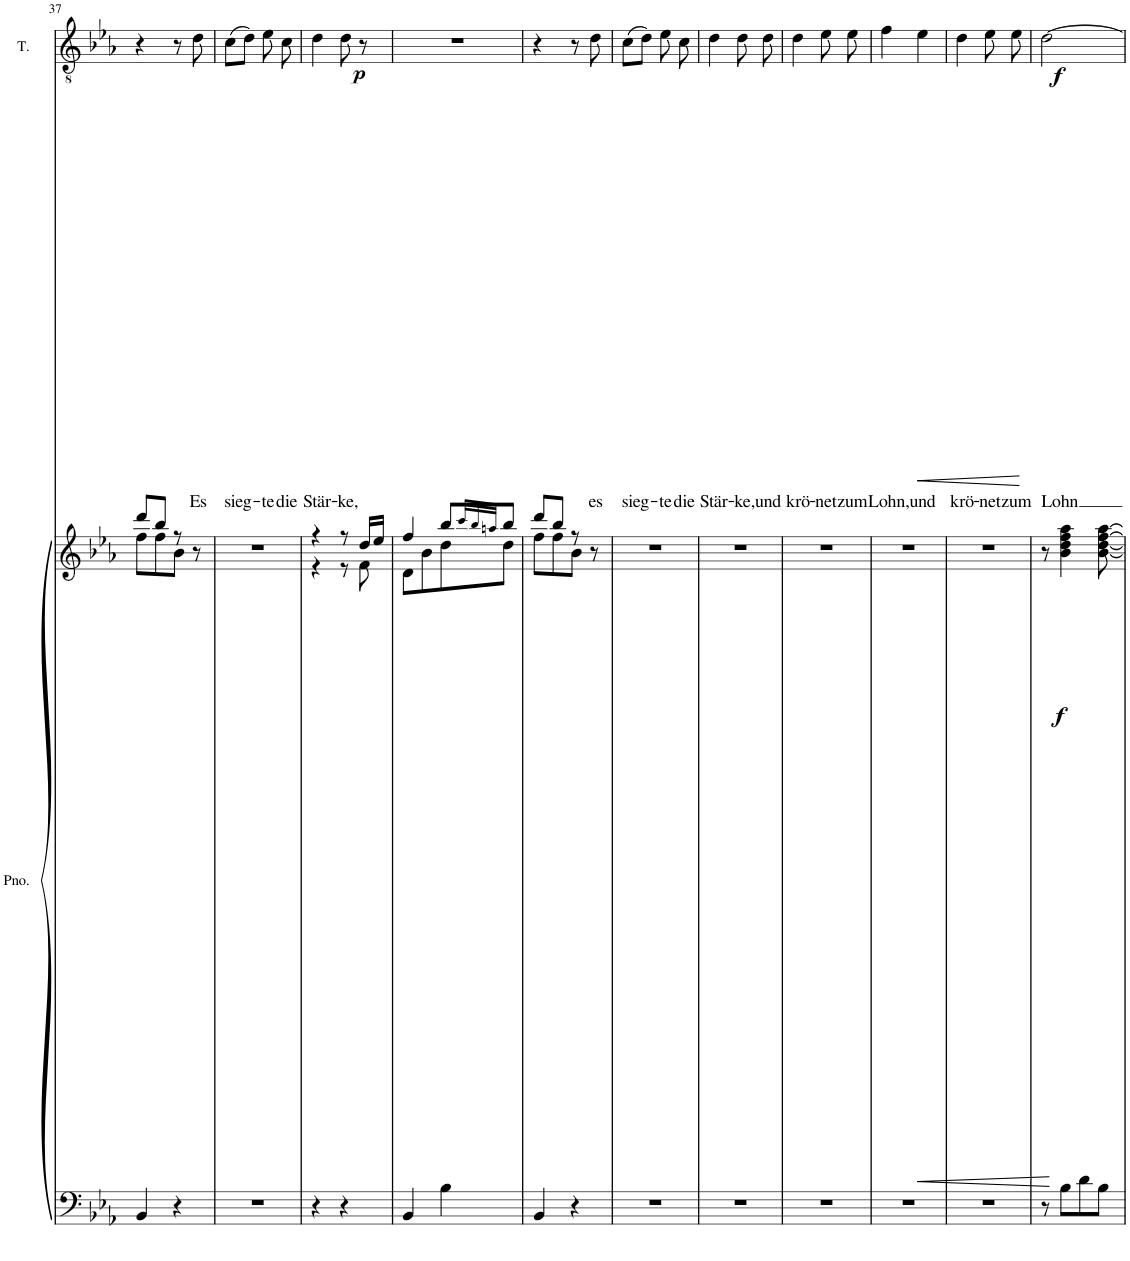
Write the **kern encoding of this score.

**kern	**kern	**dynam	**kern	**text	**dynam
*part2	*part2	*part2	*part1	*part1	*part1
*staff3	*staff2	*staff2/3	*staff1	*staff1	*staff1
*I"Piano	*	*	*I"Tenor	*	*
*I'Pno.	*	*	*I'T.	*	*
!!LO:PB:g=z
*clefF4	*clefG2	*	*clefGv2	*	*
*k[b-e-a-]	*k[b-e-a-]	*	*k[b-e-a-]	*	*
*M2/4	*M4/4	*	*M2/4	*	*
=37	=37	=37	=37	=37	=37
*	*^	*	*	*	*
4BB-/	8ddd/L	8ff\L	.	4r	.	.
.	8bb-/J	8ff\	.	.	.	.
4r	8r	8b-\J	.	8r	.	.
!	!	!	!	!	!LO:LY:b	!LO:DY:b
.	8r	8ryy	.	8d\	Es	p
=38	=38	=38	=38	=38	=38	=38
!	!	!	!	!	!LO:LY:b	!
*	*v	*v	*	*	*	*
2r	2r	.	(8c\L	sieg-	.
.	.	.	8d\J)	.	.
!	!	!	!	!LO:LY:b	!
.	.	.	8e-\	-te	.
!	!	!	!	!LO:LY:b	!
.	.	.	8c\	die	.
=39	=39	=39	=39	=39	=39
*	*^	*	*	*	*
!	!	!	!	!	!LO:LY:b	!
4r	4r	4r	.	4d\	Stär-	.
!	!	!	!	!	!LO:LY:b	!
4r	8r	8r	.	8d\	-ke,	.
.	16dd/LL	8f\	.	8r	.	.
.	16ee-/JJ	.	.	.	.	.
=40	=40	=40	=40	=40	=40	=40
4BB-/	4ff/	8d\L	.	2r	.	.
.	.	8b-\	.	.	.	.
4B-\	8bb-/L	8dd\	.	.	.	.
.	32qccc/LLL	.	.	.	.	.
.	32qbb-/	.	.	.	.	.
.	32qaan/JJJ	.	.	.	.	.
.	8bb-/J	8dd\J	.	.	.	.
=41	=41	=41	=41	=41	=41	=41
4BB-/	8ddd/L	8ff\L	.	4r	.	.
.	8bb-/J	8ff\	.	.	.	.
4r	8r	8b-\J	.	8r	.	.
!	!	!	!	!	!LO:LY:b	!
.	8r	8ryy	.	8d\	es	.
=42	=42	=42	=42	=42	=42	=42
!	!	!	!	!	!LO:LY:b	!
*	*v	*v	*	*	*	*
2r	2r	.	(8c\L	sieg-	.
.	.	.	8d\J)	.	.
!	!	!	!	!LO:LY:b	!
.	.	.	8e-\	-te	.
!	!	!	!	!LO:LY:b	!
.	.	.	8c\	die	.
=43	=43	=43	=43	=43	=43
!	!	!	!	!LO:LY:b	!
2r	2r	.	4d\	Stär-	.
!	!	!	!	!LO:LY:b	!
.	.	.	8d\	-ke,	.
!	!	!	!	!LO:LY:b	!
.	.	.	8d\	und	.
=44	=44	=44	=44	=44	=44
!	!	!	!	!LO:LY:b	!
2r	2r	.	4d\	krö-	.
!	!	!	!	!LO:LY:b	!
.	.	.	8e-\	-net	.
!	!	!	!	!LO:LY:b	!
.	.	.	8e-\	zum	.
=45	=45	=45	=45	=45	=45
!	!	!LO:HP:b=2	!	!LO:LY:b	!
2r	2r	<	4f\	Lohn,	.
!	!	!	!	!LO:LY:b	!LO:HP:b
.	.	.	4e-\	und	<
=46	=46	=46	=46	=46	=46
!	!	!	!	!LO:LY:b	!
2r	2r	.	4d\	krö-	.
!	!	!	!	!LO:LY:b	!
.	.	.	8e-\	-net	.
!	!	!	!	!LO:LY:b	!
.	.	.	8e-\	zum	[
.	.	[	.	.	.
=47	=47	=47	=47	=47	=47
!	!	!LO:DY:b	!	!LO:LY:b	!LO:DY:b
8r	8r	f	[2d\	Lohn	f
8B-\L	4b-\ 4dd\ 4ff\ 4aa-\	.	.	.	.
8d\	.	.	.	.	.
8B-\J	[8b-\ [8dd\ [8ff\ [8aa-\	.	.	.	.
=	=	=	=	=	=
*-	*-	*-	*-	*-	*-
